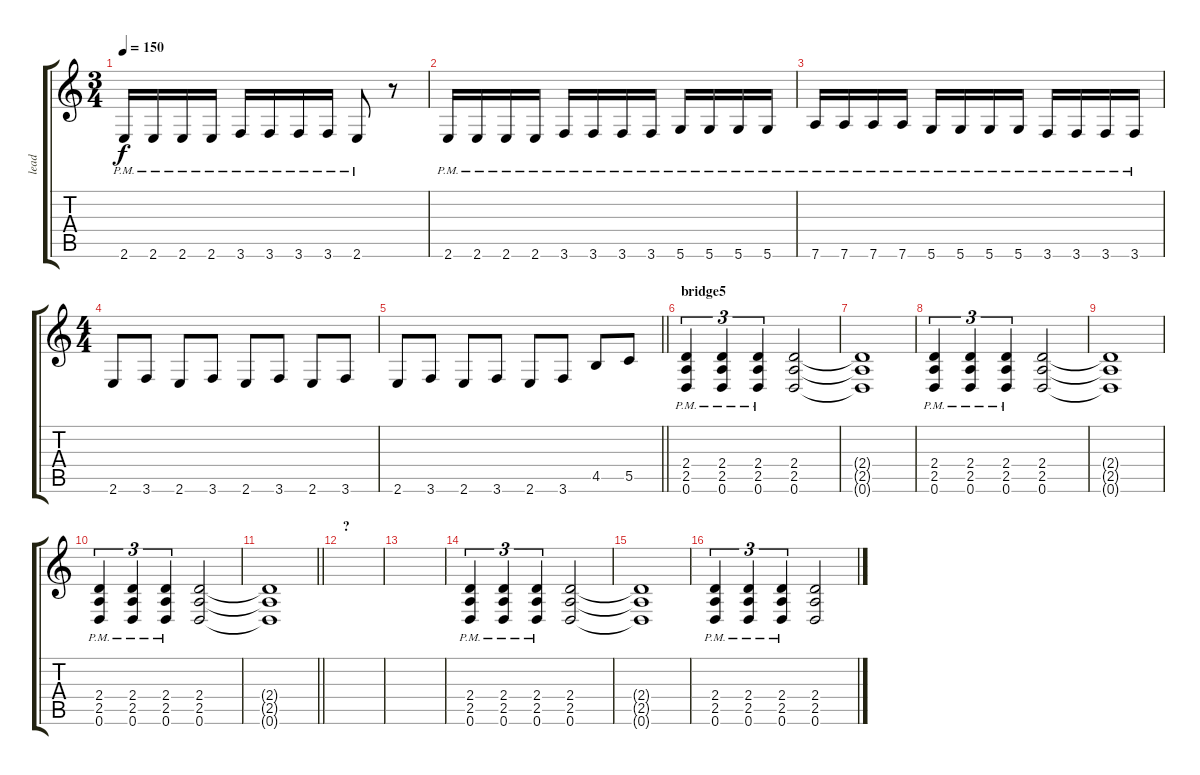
\track ("lead" "lead") {instrument overdrivenguitar}
\staff {score tabs}
\tuning (D4 A3 F3 C3 G2 D2) {hide}
\ts (3 4)
\tempo 150
\clef g2
\ks c
2.6{pm}.16{dy f} 2.6{pm}.16 2.6{pm}.16 2.6{pm}.16 3.6{pm}.16 3.6{pm}.16 3.6{pm}.16 3.6{pm}.16 2.6{pm}.8 r.8 |
2.6{pm}.16 2.6{pm}.16 2.6{pm}.16 2.6{pm}.16 3.6{pm}.16 3.6{pm}.16 3.6{pm}.16 3.6{pm}.16 5.6{pm}.16 5.6{pm}.16 5.6{pm}.16 5.6{pm}.16 |
7.6{pm}.16 7.6{pm}.16 7.6{pm}.16 7.6{pm}.16 5.6{pm}.16 5.6{pm}.16 5.6{pm}.16 5.6{pm}.16 3.6{pm}.16 3.6{pm}.16 3.6{pm}.16 3.6{pm}.16 |
\ts (4 4)
2.6.8 3.6.8 2.6.8 3.6.8 2.6.8 3.6.8 2.6.8 3.6.8 |
\barLineRight lightlight
2.6.8 3.6.8 2.6.8 3.6.8 2.6.8 3.6.8 4.5.8 5.5.8 |
\section ("" "bridge5")
(2.4{pm} 2.5{pm} 0.6{pm}).4{tu (3 2)} (2.4{pm} 2.5{pm} 0.6{pm}).4{tu (3 2)} (2.4{pm} 2.5{pm} 0.6{pm}).4{tu (3 2)} (2.4 2.5 0.6).2 |
(2.4{t} 2.5{t} 0.6{t}).1 |
(2.4{pm} 2.5{pm} 0.6{pm}).4{tu (3 2)} (2.4{pm} 2.5{pm} 0.6{pm}).4{tu (3 2)} (2.4{pm} 2.5{pm} 0.6{pm}).4{tu (3 2)} (2.4 2.5 0.6).2 |
(2.4{t} 2.5{t} 0.6{t}).1 |
(2.4{pm} 2.5{pm} 0.6{pm}).4{tu (3 2)} (2.4{pm} 2.5{pm} 0.6{pm}).4{tu (3 2)} (2.4{pm} 2.5{pm} 0.6{pm}).4{tu (3 2)} (2.4 2.5 0.6).2 |
\barLineRight lightlight
(2.4{t} 2.5{t} 0.6{t}).1 |
\section ("" "?")
|
|
(2.4{pm} 2.5{pm} 0.6{pm}).4{tu (3 2)} (2.4{pm} 2.5{pm} 0.6{pm}).4{tu (3 2)} (2.4{pm} 2.5{pm} 0.6{pm}).4{tu (3 2)} (2.4 2.5 0.6).2 |
(2.4{t} 2.5{t} 0.6{t}).1 |
(2.4{pm} 2.5{pm} 0.6{pm}).4{tu (3 2)} (2.4{pm} 2.5{pm} 0.6{pm}).4{tu (3 2)} (2.4{pm} 2.5{pm} 0.6{pm}).4{tu (3 2)} (2.4 2.5 0.6).2
